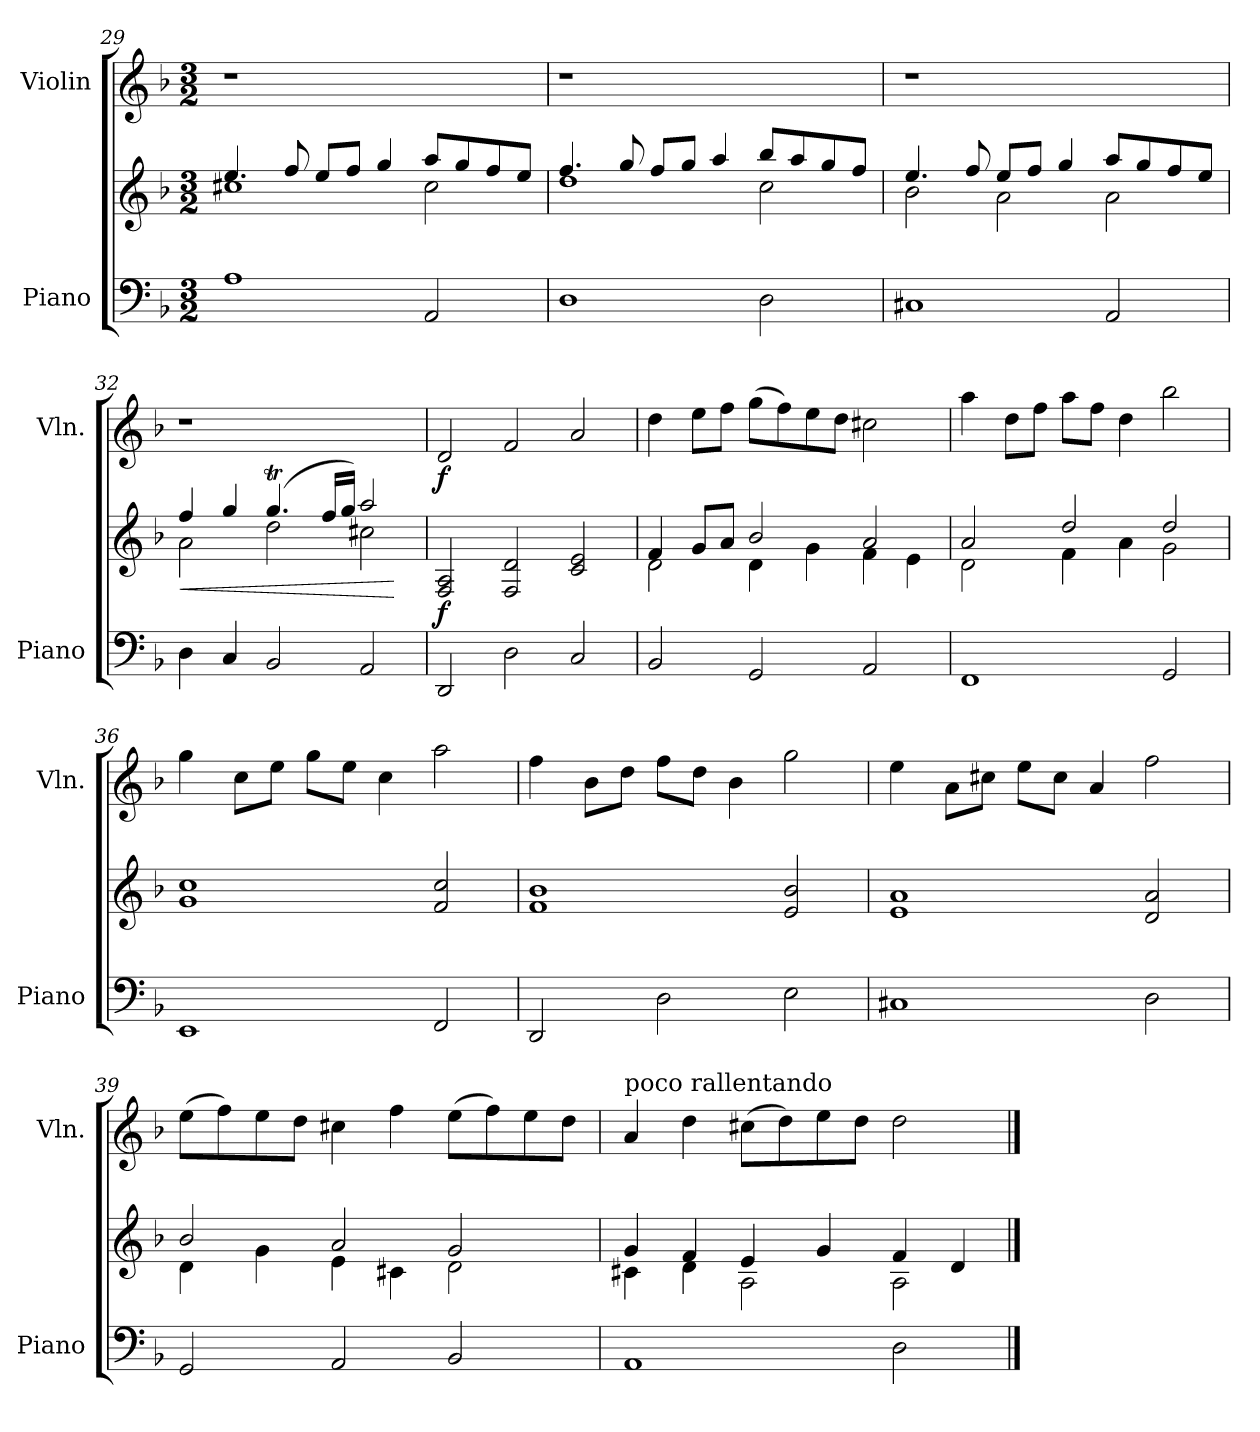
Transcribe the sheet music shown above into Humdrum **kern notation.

**kern	**kern	**dynam	**kern	**dynam
*part2	*part2	*part2	*part1	*part1
*staff3	*staff2	*staff2/3	*staff1	*staff1
*I"Piano	*	*	*I"Violin	*
*I'Piano	*	*	*I'Vln.	*
*clefF4	*clefG2	*	*clefG2	*
*k[b-]	*k[b-]	*	*k[b-]	*
*F:	*F:	*	*F:	*
*M3/2	*M3/2	*	*M3/2	*
=29	=29	=29	=29	=29
*	*^	*	*	*
1A	4.ee/	1cc#X	.	1r	.
.	8ff/	.	.	.	.
.	8ee/L	.	.	.	.
.	8ff/J	.	.	.	.
.	4gg/	.	.	.	.
2AA/	8aa/L	2cc#\	.	2ryy	.
.	8gg/	.	.	.	.
.	8ff/	.	.	.	.
.	8ee/J	.	.	.	.
=30	=30	=30	=30	=30	=30
1D	4.ff/	1dd	.	1r	.
.	8gg/	.	.	.	.
.	8ff/L	.	.	.	.
.	8gg/J	.	.	.	.
.	4aa/	.	.	.	.
2D\	8bb-/L	2cc\	.	2ryy	.
.	8aa/	.	.	.	.
.	8gg/	.	.	.	.
.	8ff/J	.	.	.	.
!!LO:LB:g=z
=31	=31	=31	=31	=31	=31
1C#X	4.ee/	2b-\	.	1r	.
.	8ff/	.	.	.	.
.	8ee/L	2a\	.	.	.
.	8ff/J	.	.	.	.
.	4gg/	.	.	.	.
2AA/	8aa/L	2a\	.	2ryy	.
.	8gg/	.	.	.	.
.	8ff/	.	.	.	.
.	8ee/J	.	.	.	.
=32	=32	=32	=32	=32	=32
!	!	!	!LO:HP:b	!	!
4D\	4ff/	2a\	<	1r	.
4C/	4gg/	.	.	.	.
2BB-/	(4.ggT/	2dd\	.	.	.
.	16ff/LL	.	.	.	.
.	16gg/JJ)	.	.	.	.
2AA/	2aa/	2cc#X\	.	2ryy	.
*	*v	*v	*	*	*
.	.	[	.	.
=33	=33	=33	=33	=33
!	!	!LO:DY:b	!	!LO:DY:b
2DD/	2F/ 2A/	f	2d/	f
2D\	2F/ 2d/	.	2f/	.
2C/	2c/ 2e/	.	2a/	.
!!LO:LB:g=z
=34	=34	=34	=34	=34
*	*^	*	*	*
2BB-/	4f/	2d\	.	4dd\	.
.	8g/L	.	.	8ee\L	.
.	8a/J	.	.	8ff\J	.
2GG/	2b-/	4d\	.	(8gg\L	.
.	.	.	.	8ff\)	.
.	.	4g\	.	8ee\	.
.	.	.	.	8dd\J	.
2AA/	2a/	4f\	.	2cc#X\	.
.	.	4e\	.	.	.
=35	=35	=35	=35	=35	=35
1FF	2a/	2d\	.	4aa\	.
.	.	.	.	8dd\L	.
.	.	.	.	8ff\J	.
.	2dd/	4f\	.	8aa\L	.
.	.	.	.	8ff\J	.
.	.	4a\	.	4dd\	.
2GG/	2dd/	2g\	.	2bb-\	.
*	*v	*v	*	*	*
=36	=36	=36	=36	=36
1EE	1g 1cc	.	4gg\	.
.	.	.	8cc\L	.
.	.	.	8ee\J	.
.	.	.	8gg\L	.
.	.	.	8ee\J	.
.	.	.	4cc\	.
2FF/	2f/ 2cc/	.	2aa\	.
!!LO:LB:g=z
=37	=37	=37	=37	=37
2DD/	1f 1b-	.	4ff\	.
.	.	.	8b-\L	.
.	.	.	8dd\J	.
2D\	.	.	8ff\L	.
.	.	.	8dd\J	.
.	.	.	4b-\	.
2E\	2e/ 2b-/	.	2gg\	.
=38	=38	=38	=38	=38
1C#X	1e 1a	.	4ee\	.
.	.	.	8a\L	.
.	.	.	8cc#X\J	.
.	.	.	8ee\L	.
.	.	.	8cc#\J	.
.	.	.	4a/	.
2D\	2d/ 2a/	.	2ff\	.
=39	=39	=39	=39	=39
*	*^	*	*	*
2GG/	2b-/	4d\	.	(8ee\L	.
.	.	.	.	8ff\)	.
.	.	4g\	.	8ee\	.
.	.	.	.	8dd\J	.
2AA/	2a/	4e\	.	4cc#X\	.
.	.	4c#X\	.	4ff\	.
2BB-/	2g/	2d\	.	(8ee\L	.
.	.	.	.	8ff\)	.
.	.	.	.	8ee\	.
.	.	.	.	8dd\J	.
=40	=40	=40	=40	=40	=40
!	!	!	!	!LO:TX:a:t=poco rallentando	!
1AA	4g/	4c#X\	.	4a/	.
.	4f/	4d\	.	4dd\	.
.	4e/	2A\	.	(8cc#X\L	.
.	.	.	.	8dd\)	.
.	4g/	.	.	8ee\	.
.	.	.	.	8dd\J	.
2D\	4f/	2A\	.	2dd\	.
.	4d/	.	.	.	.
*	*v	*v	*	*	*
==	==	==	==	==
*-	*-	*-	*-	*-
